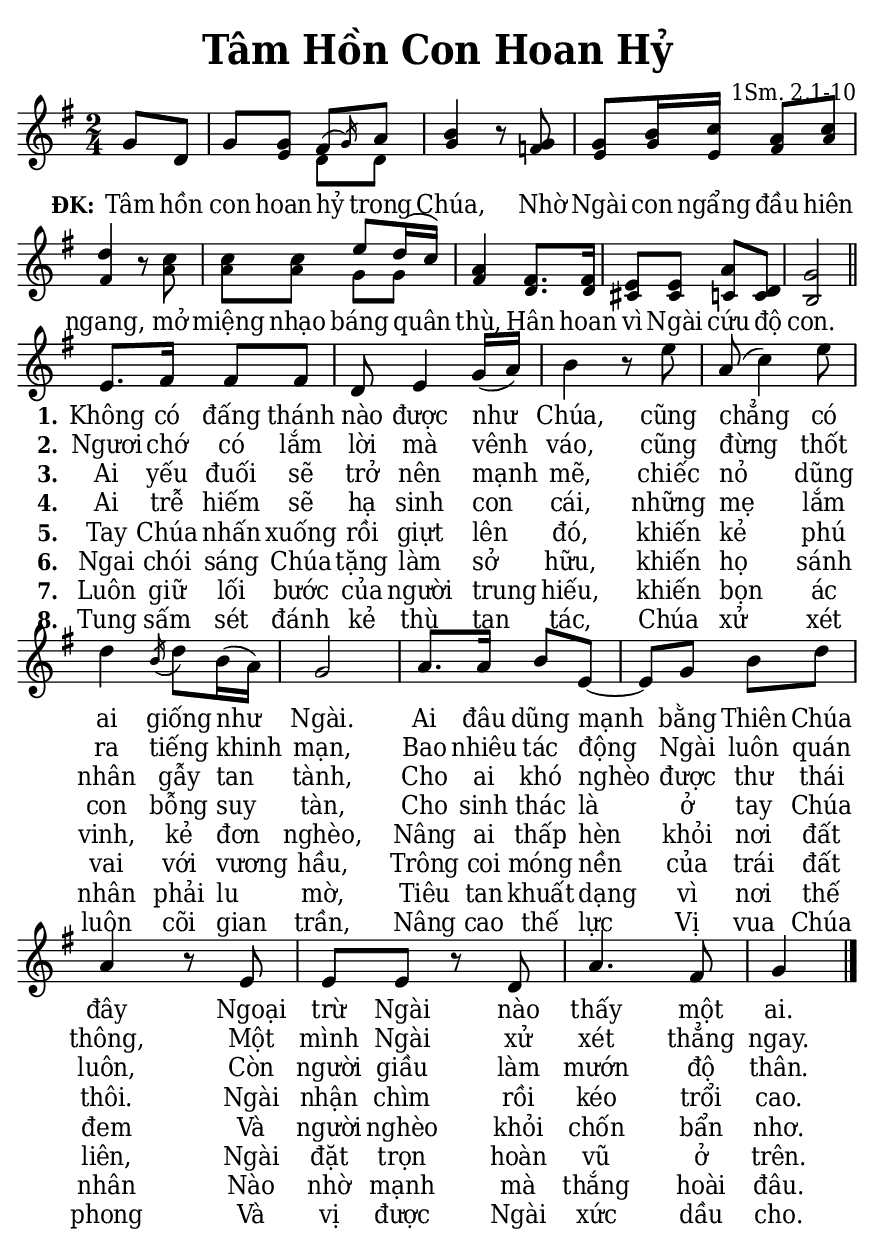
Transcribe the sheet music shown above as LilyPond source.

% Cài đặt chung\
\version "2.22.1"
\include "english.ly"

\header {
  title = \markup { \fontsize #1 "Tâm Hồn Con Hoan Hỷ" }
  composer = "1Sm. 2,1-10"
  %arranger = "Lm. Kim Long"
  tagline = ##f
}

% Nhạc phiên khúc
nhacPhienKhucSop = \relative c'' {
  \partial 4 g8 d |
  g g
  \afterGrace fs8 ({
    \override Flag.stroke-style = #"grace"
    g16)}
  \revert Flag.stroke-style
  a8 |
  b4 r8 g |
  g b16 c a8 c |
  d4 r8 c |
  c c e d16 (c) |
  a4 fs8. fs16 |
  e8 e a d, |
  g2 \bar "||" \break
  
  e8. fs16 fs8 fs |
  d e4 g16 (a) |
  b4 r8 e |
  a, (c4) e8 |
  d4 \slashedGrace { b16 ( } d8) b16 (a) |
  g2 |
  a8. a16 b8 e, ~ |
  e g b d |
  a4 r8 e |
  e e r d |
  a'4. fs8 |
  g4 \bar "|."
}

nhacPhienKhucAlto = \relative c'' {
  g8 d |
  g e d [d] |
  g4 r8 f! |
  e g16 e fs8 a |
  fs4 r8 a |
  a a g [g] |
  fs4 d8. d16 |
  cs8 cs c! c |
  b2
}

% Lời phiên khúc
loiPhienKhucSop = \lyrics {
  \set stanza = "ĐK:"
  Tâm hồn con hoan hỷ trong Chúa,
  Nhờ Ngài con ngẩng đầu hiên ngang,
  mở miệng nhạo báng quân thù,
  Hân hoan vì Ngài cứu độ con.
  <<
    {
      \set stanza = "1."
      Không có đấng thánh nào được như Chúa,
      cũng chẳng có ai giống như Ngài.
      Ai đâu dũng mạnh bằng Thiên Chúa đây
      Ngoại trừ Ngài nào thấy một ai.
    }
    \new Lyrics {
	    \set associatedVoice = "beSop"
	    \set stanza = "2."
	    Ngươi chớ có lắm lời mà vênh váo,
	    cũng đừng thốt ra tiếng khinh mạn,
	    Bao nhiêu tác động Ngài luôn quán thông,
	    Một mình Ngài xử xét thẳng ngay.
    }
    \new Lyrics {
	    \set associatedVoice = "beSop"
	    \set stanza = "3."
	    Ai yếu đuối sẽ trở nên mạnh mẽ,
	    chiếc nỏ dũng nhân gẫy tan tành,
	    Cho ai khó nghèo được thư thái luôn,
	    Còn người giầu làm mướn độ thân.
    }
    \new Lyrics {
	    \set associatedVoice = "beSop"
	    \set stanza = "4."
	    Ai trễ hiếm sẽ hạ sinh con cái,
	    những mẹ lắm con bỗng suy tàn,
	    Cho sinh thác là ở tay Chúa thôi.
	    Ngài nhận chìm rồi kéo trổi cao.
    }
    \new Lyrics {
	    \set associatedVoice = "beSop"
	    \set stanza = "5."
	    Tay Chúa nhấn xuống rồi giựt lên đó,
	    khiến kẻ phú vinh, kẻ đơn nghèo,
	    Nâng ai thấp hèn khỏi nơi đất đem
	    Và người nghèo khỏi chốn bẩn nhơ.
    }
    \new Lyrics {
	    \set associatedVoice = "beSop"
	    \set stanza = "6."
	    Ngai chói sáng Chúa tặng làm sở hữu,
	    khiến họ sánh vai với vương hầu,
	    Trông coi móng nền của trái đất liên,
	    Ngài đặt trọn hoàn vũ ở trên.
    }
    \new Lyrics {
	    \set associatedVoice = "beSop"
	    \set stanza = "7."
	    Luôn giữ lối bước của người trung hiếu,
	    khiến bọn ác nhân phải lu mờ,
	    Tiêu tan khuất dạng vì nơi thế nhân
	    Nào nhờ mạnh mà thắng hoài đâu.
    }
    \new Lyrics {
	    \set associatedVoice = "beSop"
	    \set stanza = "8."
	    Tung sấm sét đánh kẻ thù tan tác,
	    Chúa xử xét luôn cõi gian trần,
	    Nâng cao thế lực Vị vua Chúa phong
	    Và vị được Ngài xức dầu cho.
    }
  >>
}

% Dàn trang
\paper {
  #(set-paper-size "a5")
  top-margin = 3\mm
  bottom-margin = 3\mm
  left-margin = 3\mm
  right-margin = 3\mm
  indent = #0
  #(define fonts
	 (make-pango-font-tree "Deja Vu Serif Condensed"
	 		       "Deja Vu Serif Condensed"
			       "Deja Vu Serif Condensed"
			       (/ 20 20)))
  print-page-number = ##f
  page-count = #1
}

TongNhip = {
  \key g \major \time 2/4
  \set Timing.beamExceptions = #'()
  \set Timing.baseMoment = #(ly:make-moment 1/4)
}

% Đổi kích thước nốt cho bè phụ
notBePhu =
#(define-music-function (font-size music) (number? ly:music?)
   (for-some-music
     (lambda (m)
       (if (music-is-of-type? m 'rhythmic-event)
           (begin
             (set! (ly:music-property m 'tweaks)
                   (cons `(font-size . ,font-size)
                         (ly:music-property m 'tweaks)))
             #t)
           #f))
     music)
   music)

\score {
  \new ChoirStaff <<
    \new Staff \with {
        \consists "Merge_rests_engraver"
        printPartCombineTexts = ##f
      }
      <<
      \new Voice \TongNhip \partCombine 
        \nhacPhienKhucSop
        \notBePhu -1 { \nhacPhienKhucAlto }
      \new NullVoice = beSop \nhacPhienKhucSop
      \new Lyrics \lyricsto beSop \loiPhienKhucSop
      >>
  >>
  \layout {
    %\override Staff.TimeSignature.transparent = ##t
    \override Lyrics.LyricSpace.minimum-distance = #0.4
    \override Score.BarNumber.break-visibility = ##(#f #f #f)
    \override Score.SpacingSpanner.uniform-stretching = ##t
  } 
}
